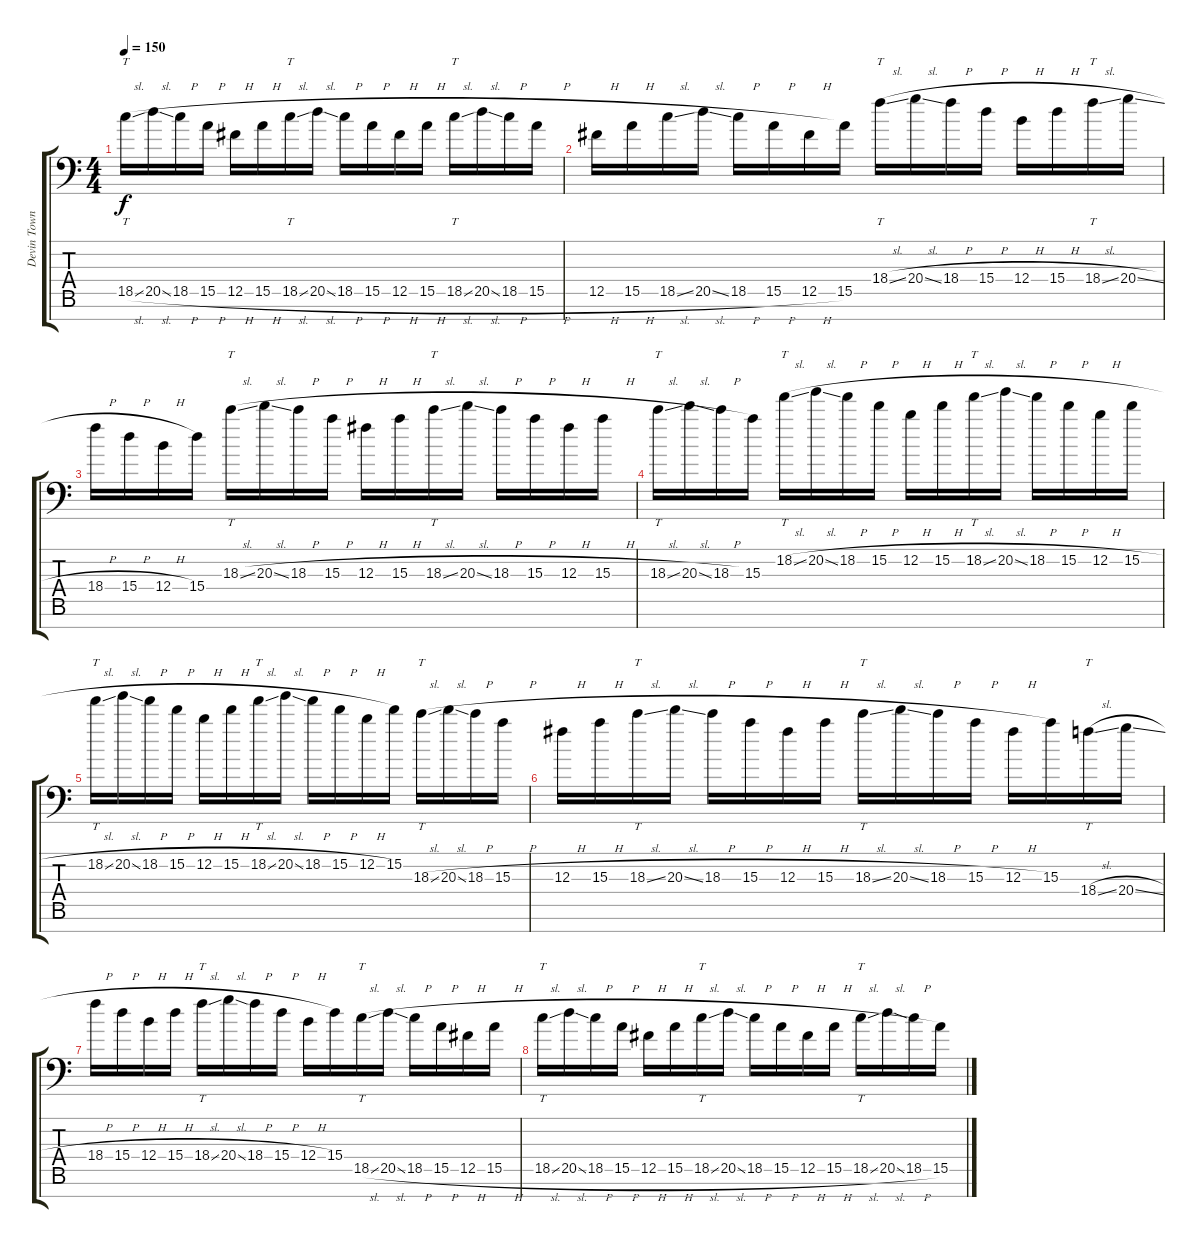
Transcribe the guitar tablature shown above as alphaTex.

\track ("Devin Townsend" "Devin Town") {instrument distortionguitar}
\staff {score tabs}
\tuning (Eb4 B3 Gb3 B2 Gb2 B1 Gb1) {hide}
\ts (4 4)
\tempo 150
\clef f4
\ks c
18.5{sl}.16{tt dy f} 20.5{sl}.16 18.5{h}.16 15.5{h}.16 12.5{h}.16 15.5{h}.16 18.5{sl}.16{tt} 20.5{sl}.16 18.5{h}.16 15.5{h}.16 12.5{h}.16 15.5{h}.16 18.5{sl}.16{tt} 20.5{sl}.16 18.5{h}.16 15.5{h}.16 |
12.5{h}.16 15.5{h}.16 18.5{sl}.16 20.5{sl}.16 18.5{h}.16 15.5{h}.16 12.5{h}.16 15.5.16 18.4{sl}.16{tt} 20.4{sl}.16 18.4{h}.16 15.4{h}.16 12.4{h}.16 15.4{h}.16 18.4{sl}.16{tt} 20.4{sl}.16 |
18.4{h}.16 15.4{h}.16 12.4{h}.16 15.4.16 18.3{sl}.16{tt} 20.3{sl}.16 18.3{h}.16 15.3{h}.16 12.3{h}.16 15.3{h}.16 18.3{sl}.16{tt} 20.3{sl}.16 18.3{h}.16 15.3{h}.16 12.3{h}.16 15.3{h}.16 |
18.3{sl}.16{tt} 20.3{sl}.16 18.3{h}.16 15.3.16 18.2{sl}.16{tt} 20.2{sl}.16 18.2{h}.16 15.2{h}.16 12.2{h}.16 15.2{h}.16 18.2{sl}.16{tt} 20.2{sl}.16 18.2{h}.16 15.2{h}.16 12.2{h}.16 15.2{h}.16 |
18.2{sl}.16{tt} 20.2{sl}.16 18.2{h}.16 15.2{h}.16 12.2{h}.16 15.2{h}.16 18.2{sl}.16{tt} 20.2{sl}.16 18.2{h}.16 15.2{h}.16 12.2{h}.16 15.2.16 18.3{sl}.16{tt} 20.3{sl}.16 18.3{h}.16 15.3{h}.16 |
12.3{h}.16 15.3{h}.16 18.3{sl}.16{tt} 20.3{sl}.16 18.3{h}.16 15.3{h}.16 12.3{h}.16 15.3{h}.16 18.3{sl}.16{tt} 20.3{sl}.16 18.3{h}.16 15.3{h}.16 12.3{h}.16 15.3.16 18.4{sl}.16{tt} 20.4{sl}.16 |
18.4{h}.16 15.4{h}.16 12.4{h}.16 15.4{h}.16 18.4{sl}.16{tt} 20.4{sl}.16 18.4{h}.16 15.4{h}.16 12.4{h}.16 15.4.16 18.5{sl}.16{tt} 20.5{sl}.16 18.5{h}.16 15.5{h}.16 12.5{h}.16 15.5{h}.16 |
18.5{sl}.16{tt} 20.5{sl}.16 18.5{h}.16 15.5{h}.16 12.5{h}.16 15.5{h}.16 18.5{sl}.16{tt} 20.5{sl}.16 18.5{h}.16 15.5{h}.16 12.5{h}.16 15.5{h}.16 18.5{sl}.16{tt} 20.5{sl}.16 18.5{h}.16 15.5{h}.16
